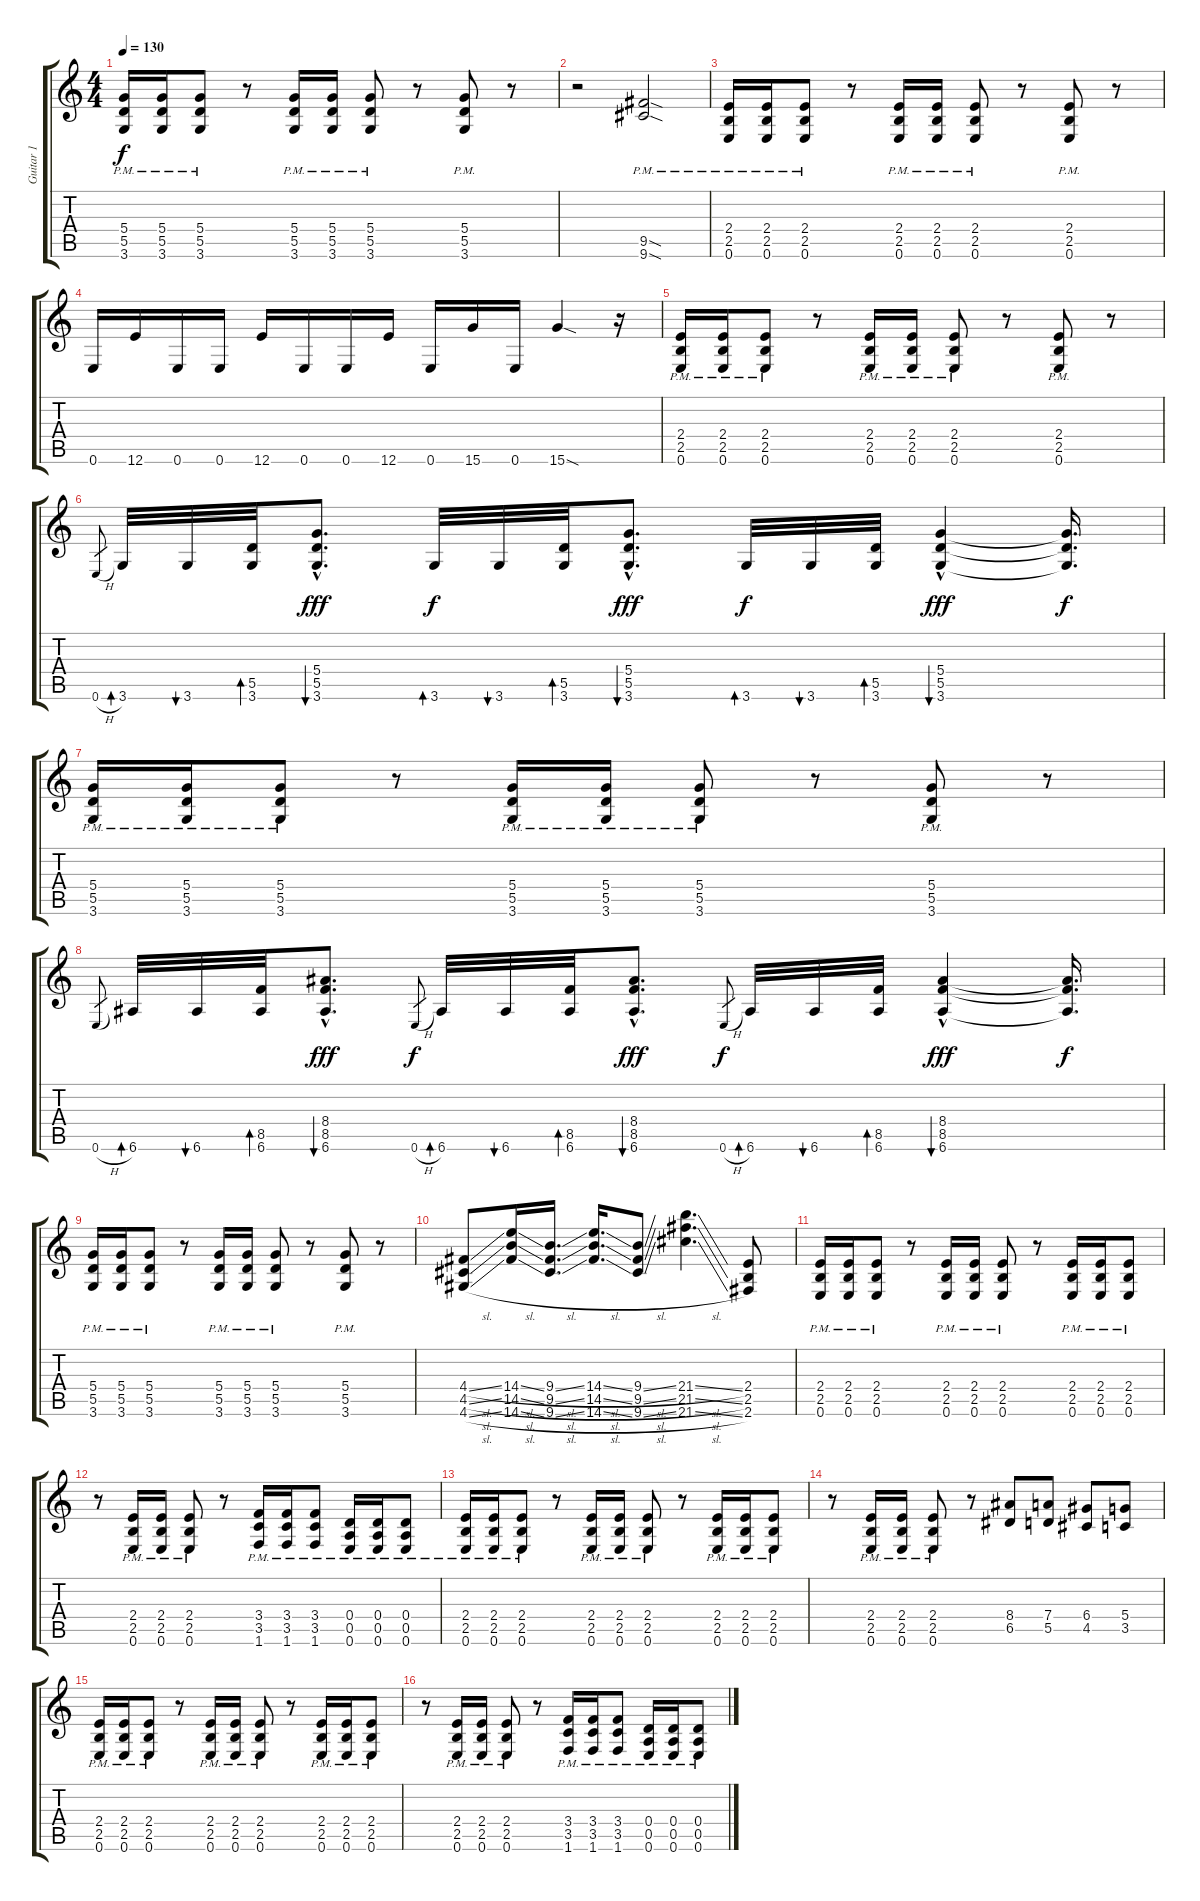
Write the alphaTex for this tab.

\track ("Guitar 1" "Guitar 1") {instrument distortionguitar}
\staff {score tabs}
\tuning (E4 B3 G3 D3 A2 E2) {hide}
\ts (4 4)
\tempo 130
\clef g2
\ks c
(5.4{pm} 5.5{pm} 3.6{pm}).16{dy f} (5.4{pm} 5.5{pm} 3.6{pm}).16 (5.4{pm} 5.5{pm} 3.6{pm}).8 r.8 (5.4{pm} 5.5{pm} 3.6{pm}).16 (5.4{pm} 5.5{pm} 3.6{pm}).16 (5.4{pm} 5.5{pm} 3.6{pm}).8 r.8 (5.4{pm} 5.5{pm} 3.6{pm}).8 r.8 |
r.2 (9.5{sod pm} 9.6{sod pm}).2 |
(2.4{pm} 2.5{pm} 0.6{pm}).16 (2.4{pm} 2.5{pm} 0.6{pm}).16 (2.4{pm} 2.5{pm} 0.6{pm}).8 r.8 (2.4{pm} 2.5{pm} 0.6{pm}).16 (2.4{pm} 2.5{pm} 0.6{pm}).16 (2.4{pm} 2.5{pm} 0.6{pm}).8 r.8 (2.4{pm} 2.5{pm} 0.6{pm}).8 r.8 |
0.6.16 12.6.16 0.6.16 0.6.16 12.6.16 0.6.16 0.6.16 12.6.16 0.6.16 15.6.16 0.6.16 15.6{sod}.4 r.16 |
(2.4{pm} 2.5{pm} 0.6{pm}).16 (2.4{pm} 2.5{pm} 0.6{pm}).16 (2.4{pm} 2.5{pm} 0.6{pm}).8 r.8 (2.4{pm} 2.5{pm} 0.6{pm}).16 (2.4{pm} 2.5{pm} 0.6{pm}).16 (2.4{pm} 2.5{pm} 0.6{pm}).8 r.8 (2.4{pm} 2.5{pm} 0.6{pm}).8 r.8 |
0.6{h}.8{gr} 3.6.32{bd 120} 3.6.32{bu 60} (5.5 3.6).32{bd 60} (5.4 5.5{hac} 3.6).8{d bu 60 dy fff} 3.6.32{bd 60 dy f} 3.6.32{bu 60} (5.5 3.6).32{bd 60} (5.4 5.5{hac} 3.6).8{d bu 60 dy fff} 3.6.32{bd 60 dy f} 3.6.32{bu 60} (5.5 3.6).32{bd 60} (5.4 5.5{hac} 3.6).4{bu 60 dy fff} (5.4{t} 5.5{t} 3.6{t}).16{d dy f} |
(5.4{pm} 5.5{pm} 3.6{pm}).16 (5.4{pm} 5.5{pm} 3.6{pm}).16 (5.4{pm} 5.5{pm} 3.6{pm}).8 r.8 (5.4{pm} 5.5{pm} 3.6{pm}).16 (5.4{pm} 5.5{pm} 3.6{pm}).16 (5.4{pm} 5.5{pm} 3.6{pm}).8 r.8 (5.4{pm} 5.5{pm} 3.6{pm}).8 r.8 |
0.6{h}.8{gr} 6.6.32{bd 120} 6.6.32{bu 60} (8.5 6.6).32{bd 60} (8.4 8.5{hac} 6.6).8{d bu 60 dy fff} 0.6{h}.8{gr dy f} 6.6.32{bd 120} 6.6.32{bu 60} (8.5 6.6).32{bd 60} (8.4 8.5{hac} 6.6).8{d bu 60 dy fff} 0.6{h}.8{gr dy f} 6.6.32{bd 120} 6.6.32{bu 60} (8.5 6.6).32{bd 60} (8.4 8.5{hac} 6.6).4{bu 60 dy fff} (8.4{t} 8.5{t} 6.6{t}).16{d dy f} |
(5.4{pm} 5.5{pm} 3.6{pm}).16 (5.4{pm} 5.5{pm} 3.6{pm}).16 (5.4{pm} 5.5{pm} 3.6{pm}).8 r.8 (5.4{pm} 5.5{pm} 3.6{pm}).16 (5.4{pm} 5.5{pm} 3.6{pm}).16 (5.4{pm} 5.5{pm} 3.6{pm}).8 r.8 (5.4{pm} 5.5{pm} 3.6{pm}).8 r.8 |
(4.4{sl} 4.5{sl} 4.6{sl}).8 (14.4{sl} 14.5{sl} 14.6{sl}).16 (9.4{sl} 9.5{sl} 9.6{sl}).16{d} (14.4{sl} 14.5{sl} 14.6{sl}).16{d} (9.4{sl} 9.5{sl} 9.6{sl}).8 (21.4{sl} 21.5{sl} 21.6{sl}).4{d} (2.4 2.5 2.6).8 |
(2.4{pm} 2.5{pm} 0.6{pm}).16 (2.4{pm} 2.5{pm} 0.6{pm}).16 (2.4{pm} 2.5{pm} 0.6{pm}).8 r.8 (2.4{pm} 2.5{pm} 0.6{pm}).16 (2.4{pm} 2.5{pm} 0.6{pm}).16 (2.4{pm} 2.5{pm} 0.6{pm}).8 r.8 (2.4{pm} 2.5{pm} 0.6{pm}).16 (2.4{pm} 2.5{pm} 0.6{pm}).16 (2.4{pm} 2.5{pm} 0.6{pm}).8 |
r.8 (2.4{pm} 2.5{pm} 0.6{pm}).16 (2.4{pm} 2.5{pm} 0.6{pm}).16 (2.4{pm} 2.5{pm} 0.6{pm}).8 r.8 (3.4{pm} 3.5{pm} 1.6{pm}).16 (3.4{pm} 3.5{pm} 1.6{pm}).16 (3.4{pm} 3.5{pm} 1.6{pm}).8 (0.4{pm} 0.5{pm} 0.6{pm}).16 (0.4{pm} 0.5{pm} 0.6{pm}).16 (0.4{pm} 0.5{pm} 0.6{pm}).8 |
(2.4{pm} 2.5{pm} 0.6{pm}).16 (2.4{pm} 2.5{pm} 0.6{pm}).16 (2.4{pm} 2.5{pm} 0.6{pm}).8 r.8 (2.4{pm} 2.5{pm} 0.6{pm}).16 (2.4{pm} 2.5{pm} 0.6{pm}).16 (2.4{pm} 2.5{pm} 0.6{pm}).8 r.8 (2.4{pm} 2.5{pm} 0.6{pm}).16 (2.4{pm} 2.5{pm} 0.6{pm}).16 (2.4{pm} 2.5{pm} 0.6{pm}).8 |
r.8 (2.4{pm} 2.5{pm} 0.6{pm}).16 (2.4{pm} 2.5{pm} 0.6{pm}).16 (2.4{pm} 2.5{pm} 0.6{pm}).8 r.8 (8.4 6.5).8 (7.4 5.5).8 (6.4 4.5).8 (5.4 3.5).8 |
(2.4{pm} 2.5{pm} 0.6{pm}).16 (2.4{pm} 2.5{pm} 0.6{pm}).16 (2.4{pm} 2.5{pm} 0.6{pm}).8 r.8 (2.4{pm} 2.5{pm} 0.6{pm}).16 (2.4{pm} 2.5{pm} 0.6{pm}).16 (2.4{pm} 2.5{pm} 0.6{pm}).8 r.8 (2.4{pm} 2.5{pm} 0.6{pm}).16 (2.4{pm} 2.5{pm} 0.6{pm}).16 (2.4{pm} 2.5{pm} 0.6{pm}).8 |
r.8 (2.4{pm} 2.5{pm} 0.6{pm}).16 (2.4{pm} 2.5{pm} 0.6{pm}).16 (2.4{pm} 2.5{pm} 0.6{pm}).8 r.8 (3.4{pm} 3.5{pm} 1.6{pm}).16 (3.4{pm} 3.5{pm} 1.6{pm}).16 (3.4{pm} 3.5{pm} 1.6{pm}).8 (0.4{pm} 0.5{pm} 0.6{pm}).16 (0.4{pm} 0.5{pm} 0.6{pm}).16 (0.4{pm} 0.5{pm} 0.6{pm}).8
